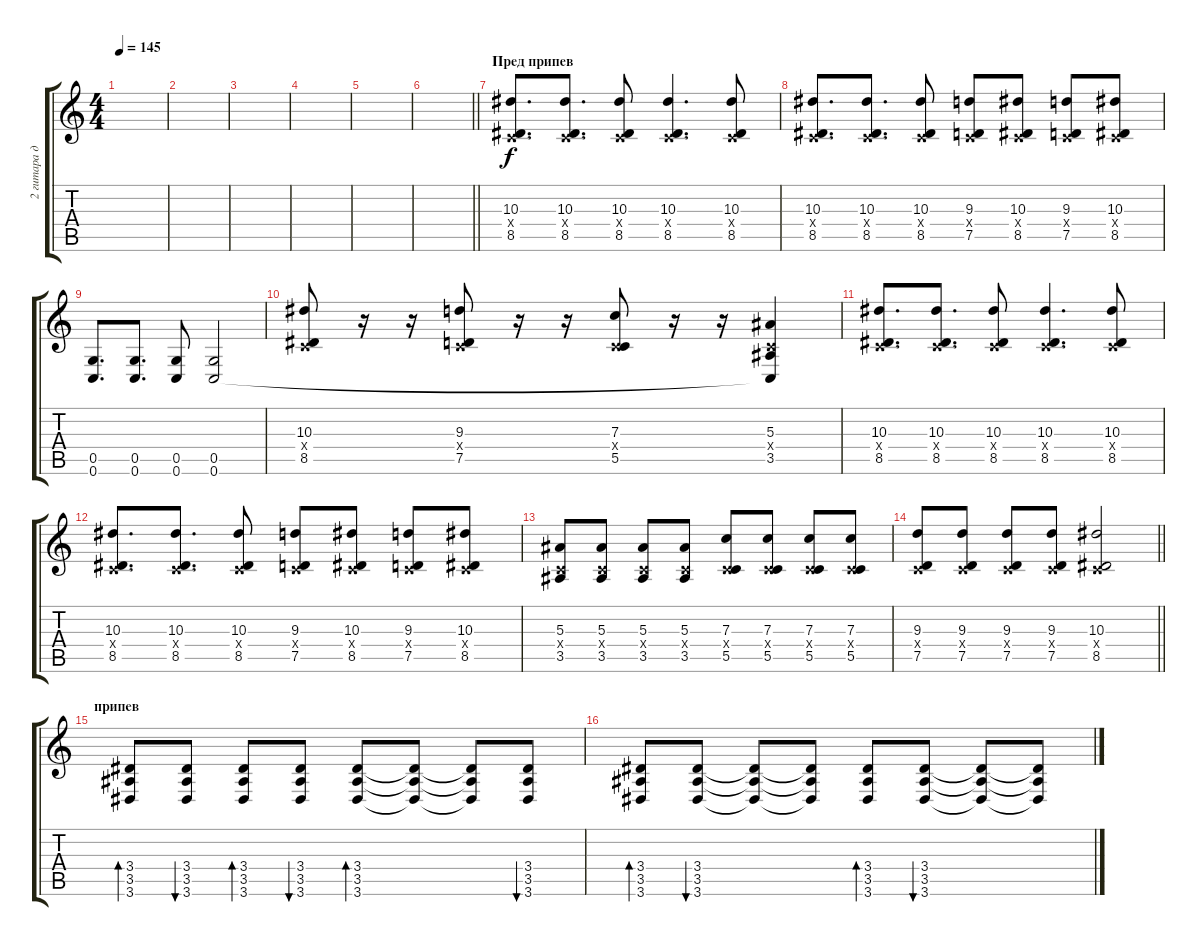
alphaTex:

\track ("2 гитара дистр" "2 гитара д") {instrument distortionguitar}
\staff {score tabs}
\tuning (D4 A3 F3 C3 G2 C2) {hide}
\ts (4 4)
\tempo 145
\clef g2
\ks c
|
|
|
|
|
\barLineRight lightlight
|
\section ("" "Пред припев")
(10.3 0.4{x} 8.5).8{d instrument distortionguitar} (10.3 0.4{x} 8.5).8{d} (10.3 0.4{x} 8.5).8 (10.3 0.4{x} 8.5).4{d} (10.3 0.4{x} 8.5).8 |
(10.3 0.4{x} 8.5).8{d} (10.3 0.4{x} 8.5).8{d} (10.3 0.4{x} 8.5).8 (9.3 0.4{x} 7.5).8 (10.3 0.4{x} 8.5).8 (9.3 0.4{x} 7.5).8 (10.3 0.4{x} 8.5).8 |
(0.5 0.6).8{d} (0.5 0.6).8{d} (0.5 0.6).8 (0.5 0.6).2 |
(10.3 0.4{x} 8.5).8 r.16 r.16 (9.3 0.4{x} 7.5).8 r.16 r.16 (7.3 0.4{x} 5.5).8 r.16 r.16 (5.3 0.4{x} 3.5 0.6{t}).4 |
(10.3 0.4{x} 8.5).8{d instrument distortionguitar} (10.3 0.4{x} 8.5).8{d} (10.3 0.4{x} 8.5).8 (10.3 0.4{x} 8.5).4{d} (10.3 0.4{x} 8.5).8 |
(10.3 0.4{x} 8.5).8{d} (10.3 0.4{x} 8.5).8{d} (10.3 0.4{x} 8.5).8 (9.3 0.4{x} 7.5).8 (10.3 0.4{x} 8.5).8 (9.3 0.4{x} 7.5).8 (10.3 0.4{x} 8.5).8 |
(5.3 0.4{x} 3.5).8 (5.3 0.4{x} 3.5).8 (5.3 0.4{x} 3.5).8 (5.3 0.4{x} 3.5).8 (7.3 0.4{x} 5.5).8 (7.3 0.4{x} 5.5).8 (7.3 0.4{x} 5.5).8 (7.3 0.4{x} 5.5).8 |
\barLineRight lightlight
(9.3 0.4{x} 7.5).8 (9.3 0.4{x} 7.5).8 (9.3 0.4{x} 7.5).8 (9.3 0.4{x} 7.5).8 (10.3 0.4{x} 8.5).2 |
\section ("" "припев")
(3.4 3.5 3.6).8{bd 60} (3.4 3.5 3.6).8{bu 60} (3.4 3.5 3.6).8{bd 60} (3.4 3.5 3.6).8{bu 60} (3.4 3.5 3.6).8{bd 60} (3.4{t} 3.5{t} 3.6{t}).8 (3.4{t} 3.5{t} 3.6{t}).8 (3.4 3.5 3.6).8{bu 60} |
(3.4 3.5 3.6).8{bd 60} (3.4 3.5 3.6).8{bu 60} (3.4{t} 3.5{t} 3.6{t}).8 (3.4{t} 3.5{t} 3.6{t}).8 (3.4 3.5 3.6).8{bd 60} (3.4 3.5 3.6).8{bu 60} (3.4{t} 3.5{t} 3.6{t}).8 (3.4{t} 3.5{t} 3.6{t}).8
